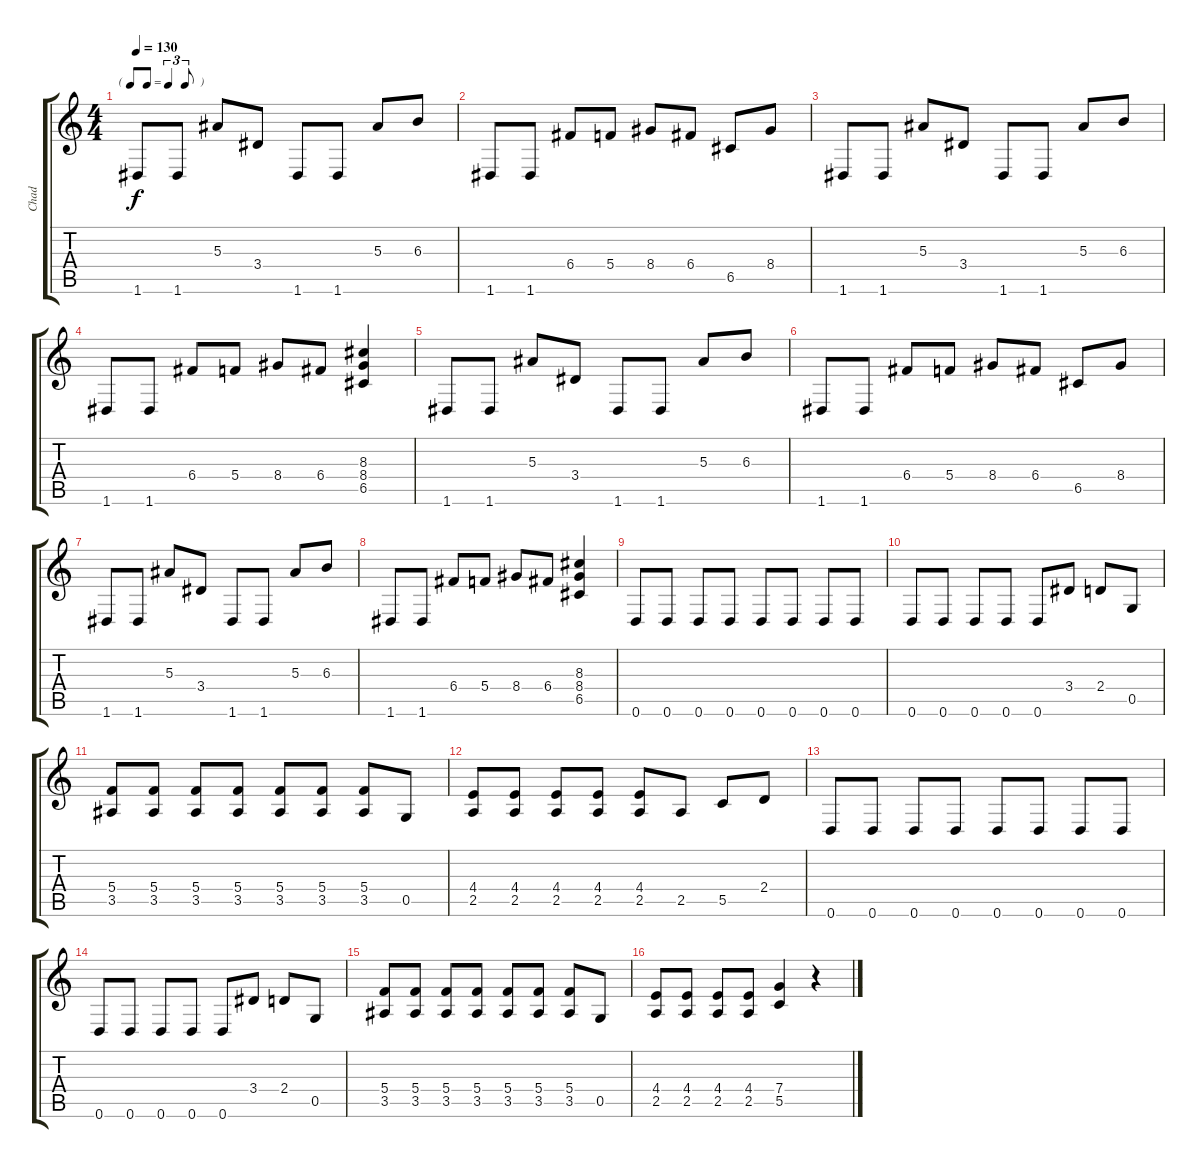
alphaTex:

\track ("Chad" "Chad") {instrument overdrivenguitar}
\staff {score tabs}
\tuning (D4 A3 F3 C3 G2 D2) {hide}
\ts (4 4)
\tf triplet8th
\tempo 130
\clef g2
\ks c
1.6.8{dy f} 1.6.8 5.3.8 3.4.8 1.6.8 1.6.8 5.3.8 6.3.8 |
1.6.8 1.6.8 6.4.8 5.4.8 8.4.8 6.4.8 6.5.8 8.4.8 |
1.6.8 1.6.8 5.3.8 3.4.8 1.6.8 1.6.8 5.3.8 6.3.8 |
1.6.8 1.6.8 6.4.8 5.4.8 8.4.8 6.4.8 (8.3 8.4 6.5).4 |
1.6.8 1.6.8 5.3.8 3.4.8 1.6.8 1.6.8 5.3.8 6.3.8 |
1.6.8 1.6.8 6.4.8 5.4.8 8.4.8 6.4.8 6.5.8 8.4.8 |
1.6.8 1.6.8 5.3.8 3.4.8 1.6.8 1.6.8 5.3.8 6.3.8 |
1.6.8 1.6.8 6.4.8 5.4.8 8.4.8 6.4.8 (8.3 8.4 6.5).4 |
0.6.8 0.6.8 0.6.8 0.6.8 0.6.8 0.6.8 0.6.8 0.6.8 |
0.6.8 0.6.8 0.6.8 0.6.8 0.6.8 3.4.8 2.4.8 0.5.8 |
(5.4 3.5).8 (5.4 3.5).8 (5.4 3.5).8 (5.4 3.5).8 (5.4 3.5).8 (5.4 3.5).8 (5.4 3.5).8 0.5.8 |
(4.4 2.5).8 (4.4 2.5).8 (4.4 2.5).8 (4.4 2.5).8 (4.4 2.5).8 2.5.8 5.5.8 2.4.8 |
0.6.8 0.6.8 0.6.8 0.6.8 0.6.8 0.6.8 0.6.8 0.6.8 |
0.6.8 0.6.8 0.6.8 0.6.8 0.6.8 3.4.8 2.4.8 0.5.8 |
(5.4 3.5).8 (5.4 3.5).8 (5.4 3.5).8 (5.4 3.5).8 (5.4 3.5).8 (5.4 3.5).8 (5.4 3.5).8 0.5.8 |
(4.4 2.5).8 (4.4 2.5).8 (4.4 2.5).8 (4.4 2.5).8 (7.4 5.5).4 r.4
